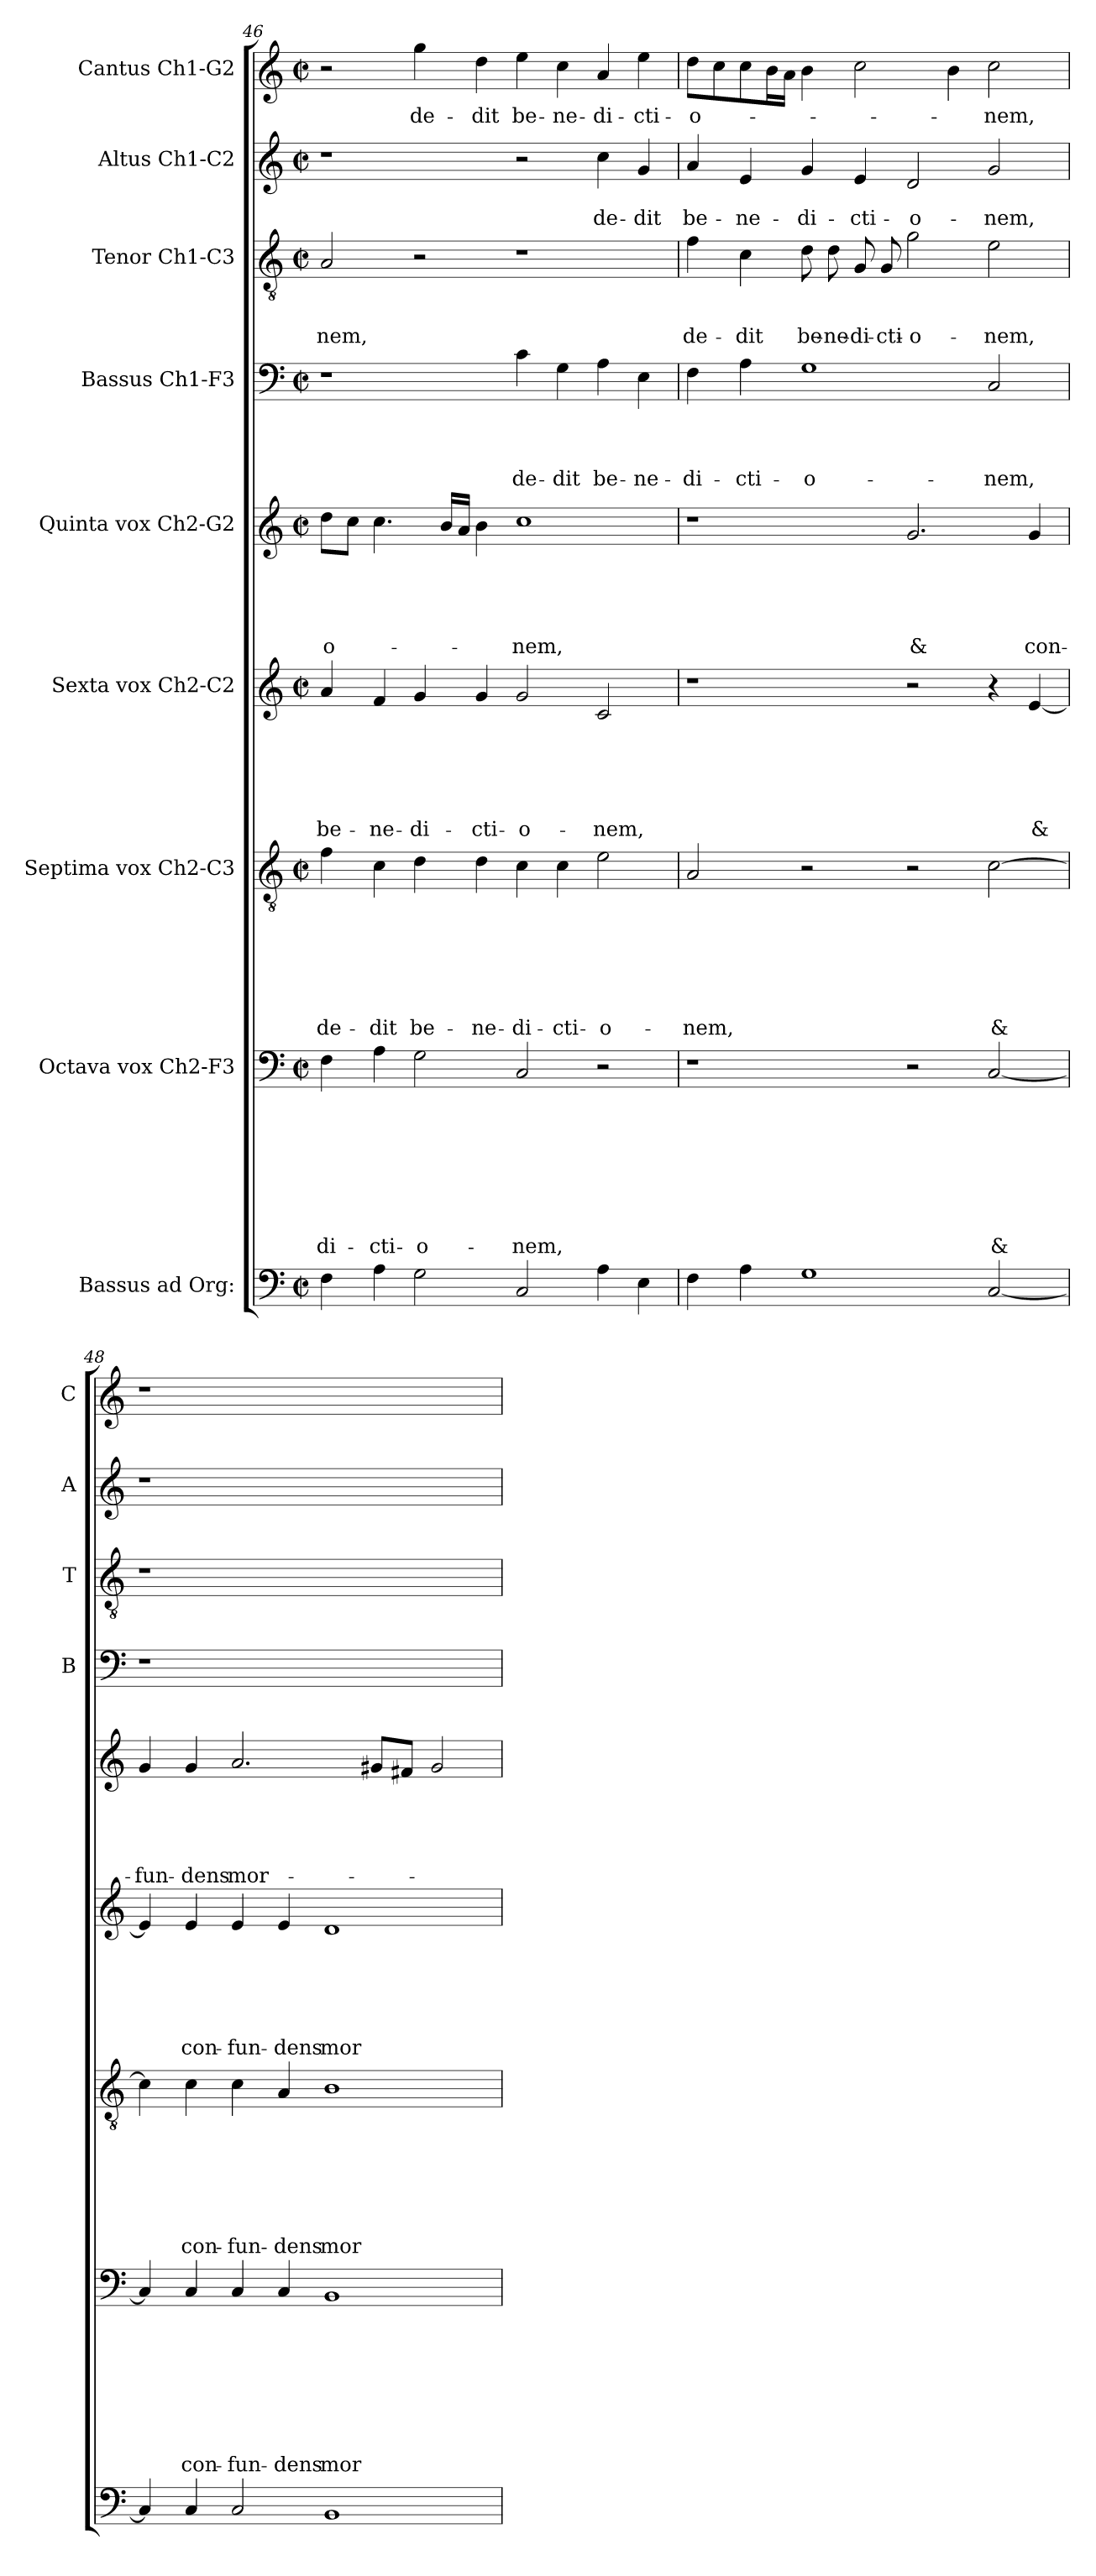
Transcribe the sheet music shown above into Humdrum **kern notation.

**kern	**kern	**text	**text	**text	**text	**text	**text	**text	**text	**kern	**text	**text	**text	**text	**text	**text	**text	**kern	**text	**text	**text	**text	**text	**text	**kern	**text	**text	**text	**text	**text	**kern	**text	**text	**text	**text	**kern	**text	**text	**text	**kern	**text	**text	**kern	**text
*part9	*part8	*part8	*part8	*part8	*part8	*part8	*part8	*part8	*part8	*part7	*part7	*part7	*part7	*part7	*part7	*part7	*part7	*part6	*part6	*part6	*part6	*part6	*part6	*part6	*part5	*part5	*part5	*part5	*part5	*part5	*part4	*part4	*part4	*part4	*part4	*part3	*part3	*part3	*part3	*part2	*part2	*part2	*part1	*part1
*staff9	*staff8	*staff8	*staff8	*staff8	*staff8	*staff8	*staff8	*staff8	*staff8	*staff7	*staff7	*staff7	*staff7	*staff7	*staff7	*staff7	*staff7	*staff6	*staff6	*staff6	*staff6	*staff6	*staff6	*staff6	*staff5	*staff5	*staff5	*staff5	*staff5	*staff5	*staff4	*staff4	*staff4	*staff4	*staff4	*staff3	*staff3	*staff3	*staff3	*staff2	*staff2	*staff2	*staff1	*staff1
*I"Bassus ad Org:	*I"Octava vox Ch2-F3	*	*	*	*	*	*	*	*	*I"Septima vox Ch2-C3	*	*	*	*	*	*	*	*I"Sexta vox Ch2-C2	*	*	*	*	*	*	*I"Quinta vox Ch2-G2	*	*	*	*	*	*I"Bassus Ch1-F3	*	*	*	*	*I"Tenor Ch1-C3	*	*	*	*I"Altus Ch1-C2	*	*	*I"Cantus Ch1-G2	*
*	*	*	*	*	*	*	*	*	*	*	*	*	*	*	*	*	*	*	*	*	*	*	*	*	*	*	*	*	*	*	*I'B	*	*	*	*	*I'T	*	*	*	*I'A	*	*	*I'C	*
!!LO:PB:g=z
*clefF4	*clefF4	*	*	*	*	*	*	*	*	*clefGv2	*	*	*	*	*	*	*	*clefG2	*	*	*	*	*	*	*clefG2	*	*	*	*	*	*clefF4	*	*	*	*	*clefGv2	*	*	*	*clefG2	*	*	*clefG2	*
*k[]	*k[]	*	*	*	*	*	*	*	*	*k[]	*	*	*	*	*	*	*	*k[]	*	*	*	*	*	*	*k[]	*	*	*	*	*	*k[]	*	*	*	*	*k[]	*	*	*	*k[]	*	*	*k[]	*
*C:	*C:	*	*	*	*	*	*	*	*	*C:	*	*	*	*	*	*	*	*C:	*	*	*	*	*	*	*C:	*	*	*	*	*	*C:	*	*	*	*	*C:	*	*	*	*C:	*	*	*C:	*
*M2/2	*M2/2	*	*	*	*	*	*	*	*	*M2/2	*	*	*	*	*	*	*	*M2/2	*	*	*	*	*	*	*M2/2	*	*	*	*	*	*M2/2	*	*	*	*	*M2/2	*	*	*	*M2/2	*	*	*M2/2	*
*met(c|)	*met(c|)	*	*	*	*	*	*	*	*	*met(c|)	*	*	*	*	*	*	*	*met(c|)	*	*	*	*	*	*	*met(c|)	*	*	*	*	*	*met(c|)	*	*	*	*	*met(c|)	*	*	*	*met(c|)	*	*	*met(c|)	*
=46	=46	=46	=46	=46	=46	=46	=46	=46	=46	=46	=46	=46	=46	=46	=46	=46	=46	=46	=46	=46	=46	=46	=46	=46	=46	=46	=46	=46	=46	=46	=46	=46	=46	=46	=46	=46	=46	=46	=46	=46	=46	=46	=46	=46
!	!	!	!	!	!	!	!	!	!LO:LY:b	!	!	!	!	!	!	!	!LO:LY:b	!	!	!	!	!	!	!LO:LY:b	!	!	!	!	!	!LO:LY:b	!	!	!	!	!	!	!	!	!LO:LY:b	!	!	!	!	!
4F\	4F\	.	.	.	.	.	.	.	-di-	4f\	.	.	.	.	.	.	de-	4a/	.	.	.	.	.	be-	8dd\L	.	.	.	.	-o-	1r	.	.	.	.	2A/	.	.	-nem,	1r	.	.	2r	.
.	.	.	.	.	.	.	.	.	.	.	.	.	.	.	.	.	.	.	.	.	.	.	.	.	8cc\J	.	.	.	.	.	.	.	.	.	.	.	.	.	.	.	.	.	.	.
!	!	!	!	!	!	!	!	!	!LO:LY:b	!	!	!	!	!	!	!	!LO:LY:b	!	!	!	!	!	!	!LO:LY:b	!	!	!	!	!	!	!	!	!	!	!	!	!	!	!	!	!	!	!	!
4A\	4A\	.	.	.	.	.	.	.	-cti-	4c\	.	.	.	.	.	.	-dit	4f/	.	.	.	.	.	-ne-	4.cc\	.	.	.	.	.	.	.	.	.	.	.	.	.	.	.	.	.	.	.
!	!	!	!	!	!	!	!	!	!LO:LY:b	!	!	!	!	!	!	!	!LO:LY:b	!	!	!	!	!	!	!LO:LY:b	!	!	!	!	!	!	!	!	!	!	!	!	!	!	!	!	!	!	!	!LO:LY:b
2G\	2G\	.	.	.	.	.	.	.	-o-	4d\	.	.	.	.	.	.	be-	4g/	.	.	.	.	.	-di-	.	.	.	.	.	.	.	.	.	.	.	2r	.	.	.	.	.	.	4gg\	de-
.	.	.	.	.	.	.	.	.	.	.	.	.	.	.	.	.	.	.	.	.	.	.	.	.	16b/LL	.	.	.	.	.	.	.	.	.	.	.	.	.	.	.	.	.	.	.
.	.	.	.	.	.	.	.	.	.	.	.	.	.	.	.	.	.	.	.	.	.	.	.	.	16a/JJ	.	.	.	.	.	.	.	.	.	.	.	.	.	.	.	.	.	.	.
!	!	!	!	!	!	!	!	!	!	!	!	!	!	!	!	!	!LO:LY:b	!	!	!	!	!	!	!LO:LY:b	!	!	!	!	!	!	!	!	!	!	!	!	!	!	!	!	!	!	!	!LO:LY:b
.	.	.	.	.	.	.	.	.	.	4d\	.	.	.	.	.	.	-ne-	4g/	.	.	.	.	.	-cti-	4b\	.	.	.	.	.	.	.	.	.	.	.	.	.	.	.	.	.	4dd\	-dit
!	!	!	!	!	!	!	!	!	!LO:LY:b	!	!	!	!	!	!	!	!LO:LY:b	!	!	!	!	!	!	!LO:LY:b	!	!	!	!	!	!LO:LY:b	!	!	!	!	!LO:LY:b	!	!	!	!	!	!	!	!	!LO:LY:b
2C/	2C/	.	.	.	.	.	.	.	-nem,	4c\	.	.	.	.	.	.	-di-	2g/	.	.	.	.	.	-o-	1cc	.	.	.	.	-nem,	4c\	.	.	.	de-	1r	.	.	.	2r	.	.	4ee\	be-
!	!	!	!	!	!	!	!	!	!	!	!	!	!	!	!	!	!LO:LY:b	!	!	!	!	!	!	!	!	!	!	!	!	!	!	!	!	!	!LO:LY:b	!	!	!	!	!	!	!	!	!LO:LY:b
.	.	.	.	.	.	.	.	.	.	4c\	.	.	.	.	.	.	-cti-	.	.	.	.	.	.	.	.	.	.	.	.	.	4G\	.	.	.	-dit	.	.	.	.	.	.	.	4cc\	-ne-
!	!	!	!	!	!	!	!	!	!	!	!	!	!	!	!	!	!LO:LY:b	!	!	!	!	!	!	!LO:LY:b	!	!	!	!	!	!	!	!	!	!	!LO:LY:b	!	!	!	!	!	!	!LO:LY:b	!	!LO:LY:b
4A\	2r	.	.	.	.	.	.	.	.	2e\	.	.	.	.	.	.	-o-	2c/	.	.	.	.	.	-nem,	.	.	.	.	.	.	4A\	.	.	.	be-	.	.	.	.	4cc\	.	de-	4a/	-di-
!	!	!	!	!	!	!	!	!	!	!	!	!	!	!	!	!	!	!	!	!	!	!	!	!	!	!	!	!	!	!	!	!	!	!	!LO:LY:b	!	!	!	!	!	!	!LO:LY:b	!	!LO:LY:b
4E\	.	.	.	.	.	.	.	.	.	.	.	.	.	.	.	.	.	.	.	.	.	.	.	.	.	.	.	.	.	.	4E\	.	.	.	-ne-	.	.	.	.	4g/	.	-dit	4ee\	-cti-
=47	=47	=47	=47	=47	=47	=47	=47	=47	=47	=47	=47	=47	=47	=47	=47	=47	=47	=47	=47	=47	=47	=47	=47	=47	=47	=47	=47	=47	=47	=47	=47	=47	=47	=47	=47	=47	=47	=47	=47	=47	=47	=47	=47	=47
!	!	!	!	!	!	!	!	!	!	!	!	!	!	!	!	!	!LO:LY:b	!	!	!	!	!	!	!	!	!	!	!	!	!	!	!	!	!	!LO:LY:b	!	!	!	!LO:LY:b	!	!	!LO:LY:b	!	!LO:LY:b
4F\	1r	.	.	.	.	.	.	.	.	2A/	.	.	.	.	.	.	-nem,	1r	.	.	.	.	.	.	1r	.	.	.	.	.	4F\	.	.	.	-di-	4f\	.	.	de-	4a/	.	be-	8dd\L	-o-
.	.	.	.	.	.	.	.	.	.	.	.	.	.	.	.	.	.	.	.	.	.	.	.	.	.	.	.	.	.	.	.	.	.	.	.	.	.	.	.	.	.	.	8cc\	.
!	!	!	!	!	!	!	!	!	!	!	!	!	!	!	!	!	!	!	!	!	!	!	!	!	!	!	!	!	!	!	!	!	!	!	!LO:LY:b	!	!	!	!LO:LY:b	!	!	!LO:LY:b	!	!
4A\	.	.	.	.	.	.	.	.	.	.	.	.	.	.	.	.	.	.	.	.	.	.	.	.	.	.	.	.	.	.	4A\	.	.	.	-cti-	4c\	.	.	-dit	4e/	.	-ne-	8cc\	.
.	.	.	.	.	.	.	.	.	.	.	.	.	.	.	.	.	.	.	.	.	.	.	.	.	.	.	.	.	.	.	.	.	.	.	.	.	.	.	.	.	.	.	16b\L	.
.	.	.	.	.	.	.	.	.	.	.	.	.	.	.	.	.	.	.	.	.	.	.	.	.	.	.	.	.	.	.	.	.	.	.	.	.	.	.	.	.	.	.	16a\JJ	.
!	!	!	!	!	!	!	!	!	!	!	!	!	!	!	!	!	!	!	!	!	!	!	!	!	!	!	!	!	!	!	!	!	!	!	!LO:LY:b	!	!	!	!LO:LY:b	!	!	!LO:LY:b	!	!
1G	.	.	.	.	.	.	.	.	.	2r	.	.	.	.	.	.	.	.	.	.	.	.	.	.	.	.	.	.	.	.	1G	.	.	.	-o-	8d\	.	.	be-	4g/	.	-di-	4b\	.
!	!	!	!	!	!	!	!	!	!	!	!	!	!	!	!	!	!	!	!	!	!	!	!	!	!	!	!	!	!	!	!	!	!	!	!	!	!	!	!LO:LY:b	!	!	!	!	!
.	.	.	.	.	.	.	.	.	.	.	.	.	.	.	.	.	.	.	.	.	.	.	.	.	.	.	.	.	.	.	.	.	.	.	.	8d\	.	.	-ne-	.	.	.	.	.
!	!	!	!	!	!	!	!	!	!	!	!	!	!	!	!	!	!	!	!	!	!	!	!	!	!	!	!	!	!	!	!	!	!	!	!	!	!	!	!LO:LY:b	!	!	!LO:LY:b	!	!
.	.	.	.	.	.	.	.	.	.	.	.	.	.	.	.	.	.	.	.	.	.	.	.	.	.	.	.	.	.	.	.	.	.	.	.	8G/	.	.	-di-	4e/	.	-cti-	2cc\	.
!	!	!	!	!	!	!	!	!	!	!	!	!	!	!	!	!	!	!	!	!	!	!	!	!	!	!	!	!	!	!	!	!	!	!	!	!	!	!	!LO:LY:b	!	!	!	!	!
.	.	.	.	.	.	.	.	.	.	.	.	.	.	.	.	.	.	.	.	.	.	.	.	.	.	.	.	.	.	.	.	.	.	.	.	8G/	.	.	-cti-	.	.	.	.	.
!	!	!	!	!	!	!	!	!	!	!	!	!	!	!	!	!	!	!	!	!	!	!	!	!	!	!	!	!	!	!LO:LY:b	!	!	!	!	!	!	!	!	!LO:LY:b	!	!	!LO:LY:b	!	!
.	2r	.	.	.	.	.	.	.	.	2r	.	.	.	.	.	.	.	2r	.	.	.	.	.	.	2.g/	.	.	.	.	&	.	.	.	.	.	2g\	.	.	-o-	2d/	.	-o-	.	.
.	.	.	.	.	.	.	.	.	.	.	.	.	.	.	.	.	.	.	.	.	.	.	.	.	.	.	.	.	.	.	.	.	.	.	.	.	.	.	.	.	.	.	4b\	.
!	!	!	!	!	!	!	!	!	!LO:LY:b	!	!	!	!	!	!	!	!LO:LY:b	!	!	!	!	!	!	!	!	!	!	!	!	!	!	!	!	!	!LO:LY:b	!	!	!	!LO:LY:b	!	!	!LO:LY:b	!	!LO:LY:b
[2C/	[2C/	.	.	.	.	.	.	.	&	[2c\	.	.	.	.	.	.	&	4r	.	.	.	.	.	.	.	.	.	.	.	.	2C/	.	.	.	-nem,	2e\	.	.	-nem,	2g/	.	-nem,	2cc\	-nem,
!	!	!	!	!	!	!	!	!	!	!	!	!	!	!	!	!	!	!	!	!	!	!	!	!LO:LY:b	!	!	!	!	!	!LO:LY:b	!	!	!	!	!	!	!	!	!	!	!	!	!	!
.	.	.	.	.	.	.	.	.	.	.	.	.	.	.	.	.	.	[4e/	.	.	.	.	.	&	4g/	.	.	.	.	con-	.	.	.	.	.	.	.	.	.	.	.	.	.	.
=48	=48	=48	=48	=48	=48	=48	=48	=48	=48	=48	=48	=48	=48	=48	=48	=48	=48	=48	=48	=48	=48	=48	=48	=48	=48	=48	=48	=48	=48	=48	=48	=48	=48	=48	=48	=48	=48	=48	=48	=48	=48	=48	=48	=48
!	!	!	!	!	!	!	!	!	!	!	!	!	!	!	!	!	!	!	!	!	!	!	!	!	!	!	!	!	!	!LO:LY:b	!	!	!	!	!	!	!	!	!	!	!	!	!	!
4C/]	4C/]	.	.	.	.	.	.	.	.	4c\]	.	.	.	.	.	.	.	4e/]	.	.	.	.	.	.	4g/	.	.	.	.	-fun-	1r	.	.	.	.	1r	.	.	.	1r	.	.	1r	.
!	!	!	!	!	!	!	!	!	!LO:LY:b	!	!	!	!	!	!	!	!LO:LY:b	!	!	!	!	!	!	!LO:LY:b	!	!	!	!	!	!LO:LY:b	!	!	!	!	!	!	!	!	!	!	!	!	!	!
4C/	4C/	.	.	.	.	.	.	.	con-	4c\	.	.	.	.	.	.	con-	4e/	.	.	.	.	.	con-	4g/	.	.	.	.	-dens	.	.	.	.	.	.	.	.	.	.	.	.	.	.
!	!	!	!	!	!	!	!	!	!LO:LY:b	!	!	!	!	!	!	!	!LO:LY:b	!	!	!	!	!	!	!LO:LY:b	!	!	!	!	!	!LO:LY:b	!	!	!	!	!	!	!	!	!	!	!	!	!	!
2C/	4C/	.	.	.	.	.	.	.	-fun-	4c\	.	.	.	.	.	.	-fun-	4e/	.	.	.	.	.	-fun-	2.a/	.	.	.	.	mor-	.	.	.	.	.	.	.	.	.	.	.	.	.	.
!	!	!	!	!	!	!	!	!	!LO:LY:b	!	!	!	!	!	!	!	!LO:LY:b	!	!	!	!	!	!	!LO:LY:b	!	!	!	!	!	!	!	!	!	!	!	!	!	!	!	!	!	!	!	!
.	4C/	.	.	.	.	.	.	.	-dens	4A/	.	.	.	.	.	.	-dens	4e/	.	.	.	.	.	-dens	.	.	.	.	.	.	.	.	.	.	.	.	.	.	.	.	.	.	.	.
!	!	!	!	!	!	!	!	!	!LO:LY:b	!	!	!	!	!	!	!	!LO:LY:b	!	!	!	!	!	!	!LO:LY:b	!	!	!	!	!	!	!	!	!	!	!	!	!	!	!	!	!	!	!	!
1BB	1BB	.	.	.	.	.	.	.	mor-	1B	.	.	.	.	.	.	mor-	1d	.	.	.	.	.	mor-	.	.	.	.	.	.	1ryy	.	.	.	.	1ryy	.	.	.	1ryy	.	.	1ryy	.
.	.	.	.	.	.	.	.	.	.	.	.	.	.	.	.	.	.	.	.	.	.	.	.	.	8g#X/L	.	.	.	.	.	.	.	.	.	.	.	.	.	.	.	.	.	.	.
.	.	.	.	.	.	.	.	.	.	.	.	.	.	.	.	.	.	.	.	.	.	.	.	.	8f#X/J	.	.	.	.	.	.	.	.	.	.	.	.	.	.	.	.	.	.	.
.	.	.	.	.	.	.	.	.	.	.	.	.	.	.	.	.	.	.	.	.	.	.	.	.	2g#/	.	.	.	.	.	.	.	.	.	.	.	.	.	.	.	.	.	.	.
=	=	=	=	=	=	=	=	=	=	=	=	=	=	=	=	=	=	=	=	=	=	=	=	=	=	=	=	=	=	=	=	=	=	=	=	=	=	=	=	=	=	=	=	=
*-	*-	*-	*-	*-	*-	*-	*-	*-	*-	*-	*-	*-	*-	*-	*-	*-	*-	*-	*-	*-	*-	*-	*-	*-	*-	*-	*-	*-	*-	*-	*-	*-	*-	*-	*-	*-	*-	*-	*-	*-	*-	*-	*-	*-
